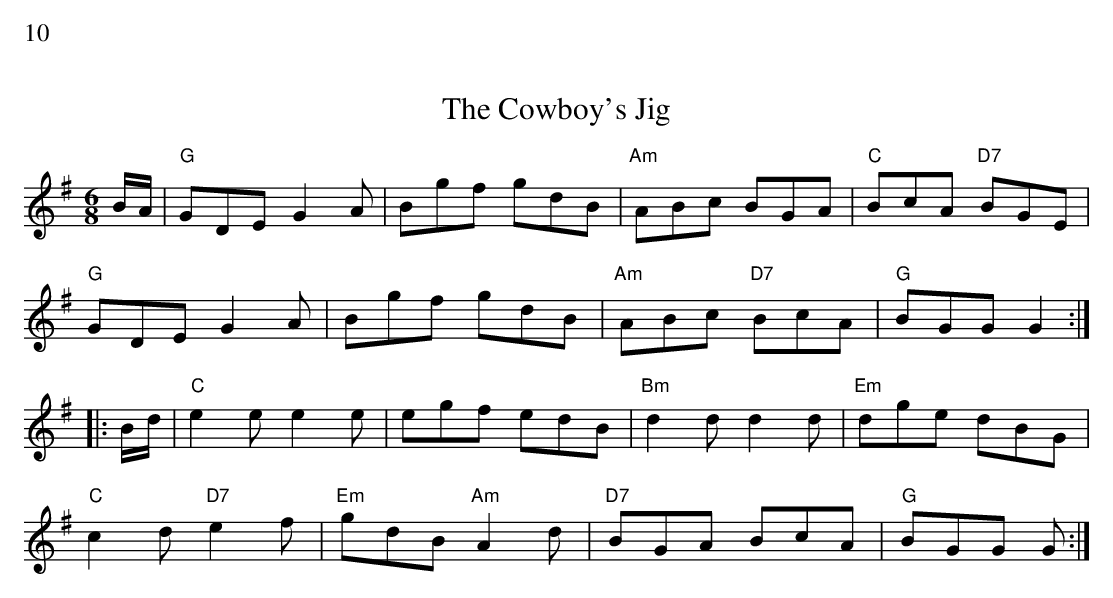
X:1
%%text 10
T: Cowboy's Jig, The
M: 6/8
L: 1/8
K: G
B/A/ | "G"GDE G2A | Bgf gdB | "Am"ABc BGA |"C" BcA "D7"BGE |
"G"GDE G2A | Bgf gdB | "Am"ABc "D7"BcA | "G"BGG G2 :|
|: B/d/ | "C"e2e e2e | egf edB | "Bm"d2d d2d |"Em" dge dBG |
"C"c2d "D7"e2f | "Em"gdB "Am"A2d | "D7"BGA BcA | "G"BGG G :|
